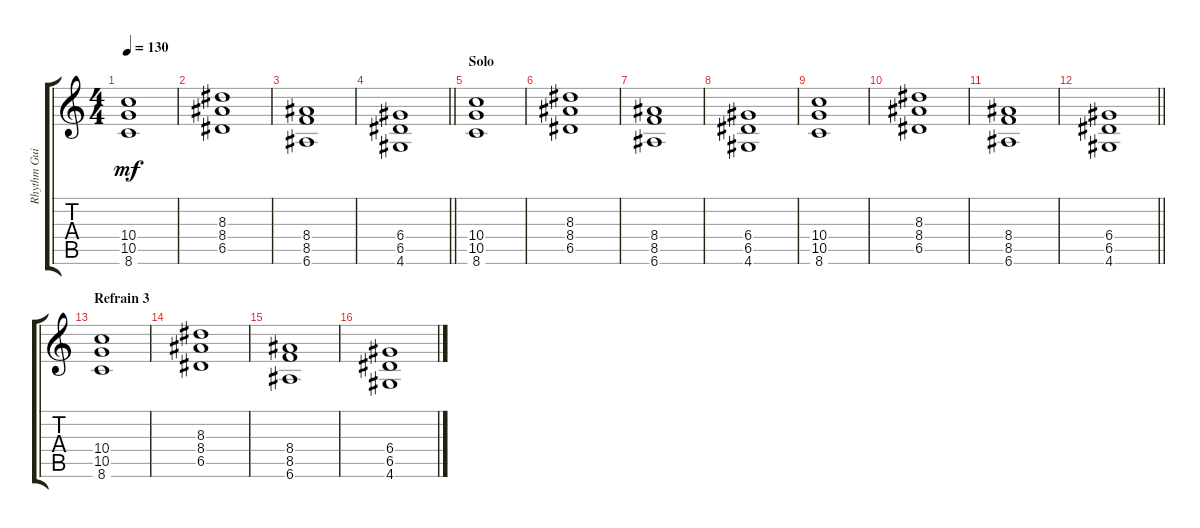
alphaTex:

\track ("Rhythm Guitar" "Rhythm Gui") {instrument distortionguitar}
\staff {score tabs}
\tuning (E4 B3 G3 D3 A2 E2) {hide}
\ts (4 4)
\tempo 130
\clef g2
\ks c
(10.4 10.5 8.6).1{dy mf} |
(8.3 8.4 6.5).1 |
(8.4 8.5 6.6).1 |
\barLineRight lightlight
(6.4 6.5 4.6).1 |
\section ("" "Solo")
(10.4 10.5 8.6).1 |
(8.3 8.4 6.5).1 |
(8.4 8.5 6.6).1 |
(6.4 6.5 4.6).1 |
(10.4 10.5 8.6).1 |
(8.3 8.4 6.5).1 |
(8.4 8.5 6.6).1 |
\barLineRight lightlight
(6.4 6.5 4.6).1 |
\section ("" "Refrain 3")
(10.4 10.5 8.6).1 |
(8.3 8.4 6.5).1 |
(8.4 8.5 6.6).1 |
(6.4 6.5 4.6).1
